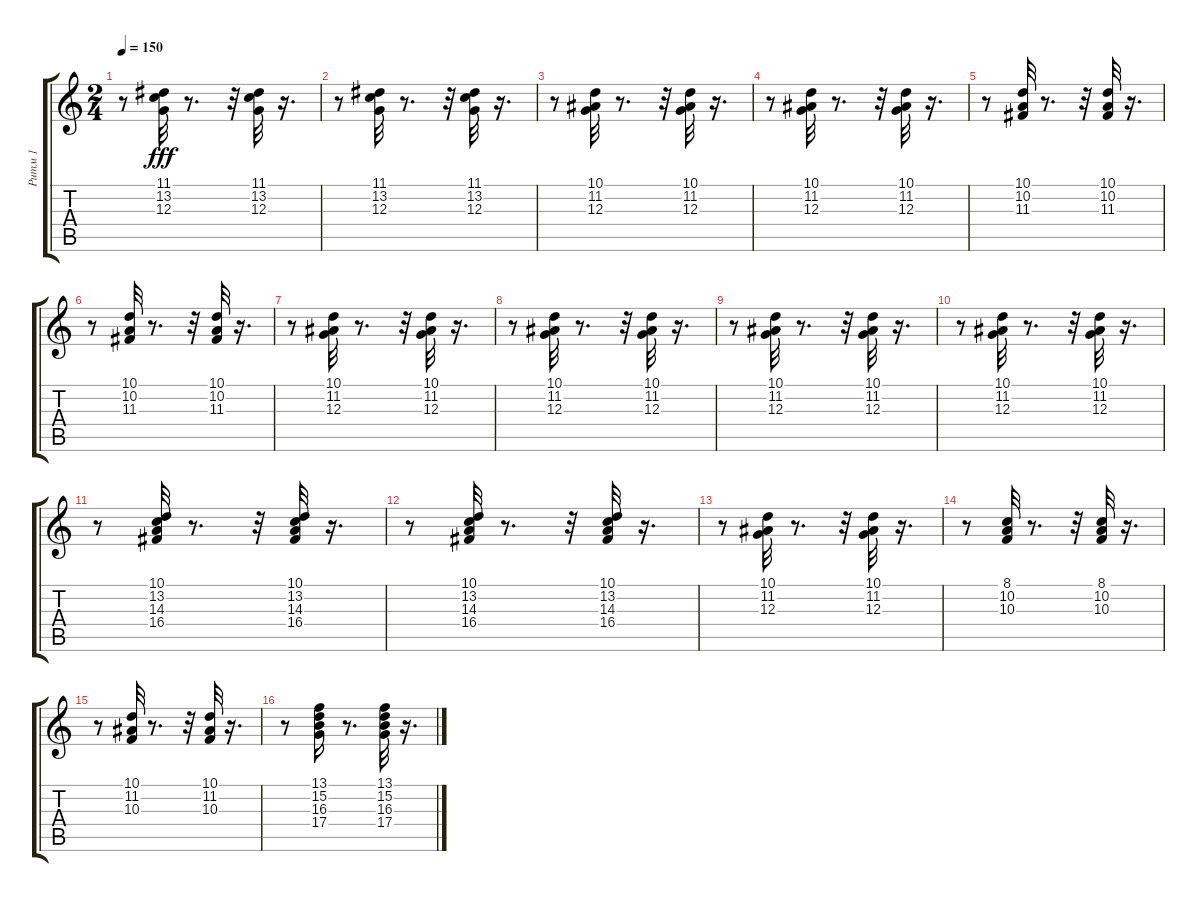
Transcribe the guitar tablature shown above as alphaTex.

\track ("Ритм 1" "Ритм 1") {instrument accordion}
\staff {score tabs}
\tuning (E4 B3 G3 D3 A2 E2) {hide}
\ts (2 4)
\tempo 150
\clef g2
\ks c
r.8{dy fff} (11.1 13.2 12.3).32 r.8{d} r.32 (11.1 13.2 12.3).32 r.16{d} |
r.8 (11.1 13.2 12.3).32 r.8{d} r.32 (11.1 13.2 12.3).32 r.16{d} |
r.8 (10.1 11.2 12.3).32 r.8{d} r.32 (10.1 11.2 12.3).32 r.16{d} |
r.8 (10.1 11.2 12.3).32 r.8{d} r.32 (10.1 11.2 12.3).32 r.16{d} |
r.8 (10.1 10.2 11.3).32 r.8{d} r.32 (10.1 10.2 11.3).32 r.16{d} |
r.8 (10.1 10.2 11.3).32 r.8{d} r.32 (10.1 10.2 11.3).32 r.16{d} |
r.8 (10.1 11.2 12.3).32 r.8{d} r.32 (10.1 11.2 12.3).32 r.16{d} |
r.8 (10.1 11.2 12.3).32 r.8{d} r.32 (10.1 11.2 12.3).32 r.16{d} |
r.8 (10.1 11.2 12.3).32 r.8{d} r.32 (10.1 11.2 12.3).32 r.16{d} |
r.8 (10.1 11.2 12.3).32 r.8{d} r.32 (10.1 11.2 12.3).32 r.16{d} |
r.8 (10.1 13.2 14.3 16.4).32 r.8{d} r.32 (10.1 13.2 14.3 16.4).32 r.16{d} |
r.8 (10.1 13.2 14.3 16.4).32 r.8{d} r.32 (10.1 13.2 14.3 16.4).32 r.16{d} |
r.8 (10.1 11.2 12.3).32 r.8{d} r.32 (10.1 11.2 12.3).32 r.16{d} |
r.8 (8.1 10.2 10.3).32 r.8{d} r.32 (8.1 10.2 10.3).32 r.16{d} |
r.8 (10.1 11.2 10.3).32 r.8{d} r.32 (10.1 11.2 10.3).32 r.16{d} |
r.8 (13.1 15.2 16.3 17.4).16 r.8{d} (13.1 15.2 16.3 17.4).32 r.16{d}
